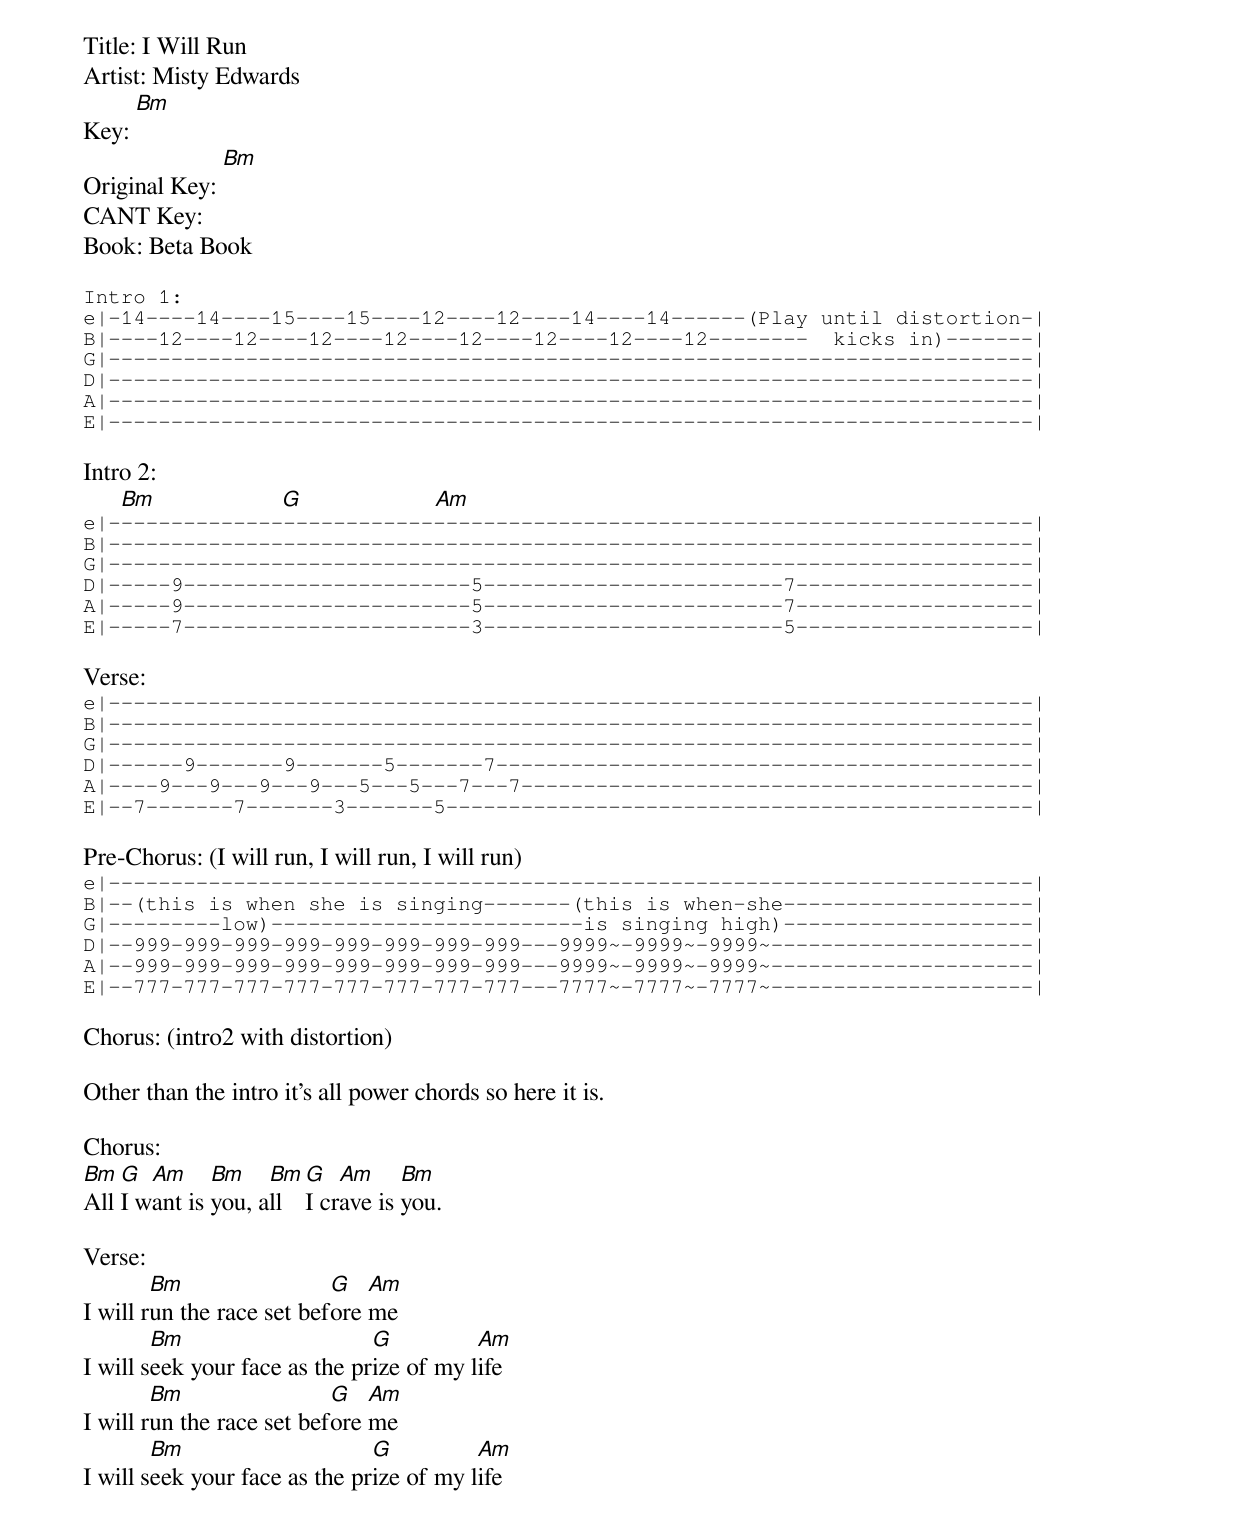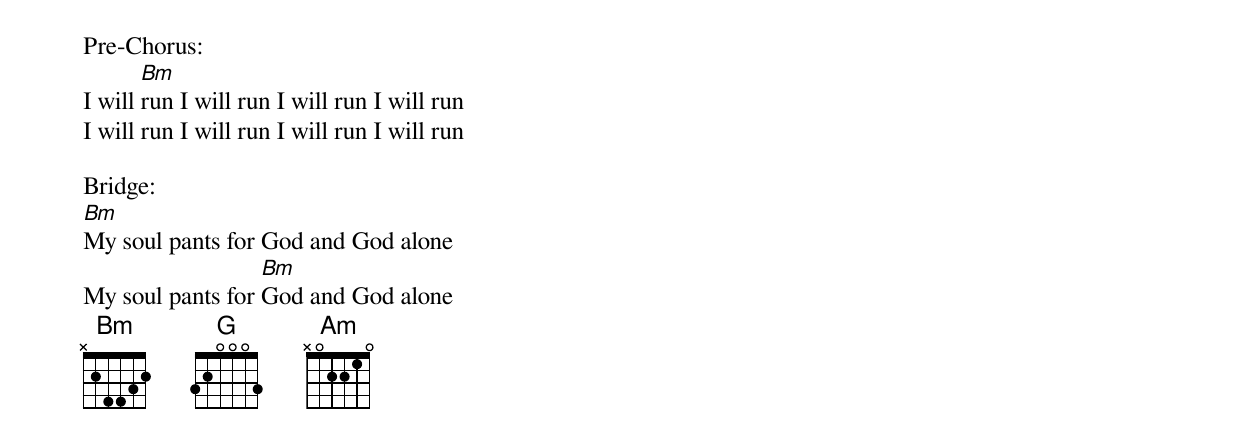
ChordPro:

Title: I Will Run
Artist: Misty Edwards
Key: [Bm]
Original Key: [Bm]
CANT Key: []
Book: Beta Book

{sot}
Intro 1:
e|-14----14----15----15----12----12----14----14------(Play until distortion-|
B|----12----12----12----12----12----12----12----12--------  kicks in)-------|
G|--------------------------------------------------------------------------|
D|--------------------------------------------------------------------------|
A|--------------------------------------------------------------------------|
E|--------------------------------------------------------------------------|
{eot}

Intro 2:
      [Bm]                    [G]                     [Am]
{sot}
e|--------------------------------------------------------------------------|
B|--------------------------------------------------------------------------|
G|--------------------------------------------------------------------------|
D|-----9-----------------------5------------------------7-------------------|
A|-----9-----------------------5------------------------7-------------------|
E|-----7-----------------------3------------------------5-------------------|
{eot}

Verse:
{sot}
e|--------------------------------------------------------------------------|
B|--------------------------------------------------------------------------|
G|--------------------------------------------------------------------------|
D|------9-------9-------5-------7-------------------------------------------|
A|----9---9---9---9---5---5---7---7-----------------------------------------|
E|--7-------7-------3-------5-----------------------------------------------|
{eot}

Pre-Chorus: (I will run, I will run, I will run)
{sot}
e|--------------------------------------------------------------------------|
B|--(this is when she is singing-------(this is when-she--------------------|
G|---------low)-------------------------is singing high)--------------------|
D|--999-999-999-999-999-999-999-999---9999~-9999~-9999~---------------------|
A|--999-999-999-999-999-999-999-999---9999~-9999~-9999~---------------------|
E|--777-777-777-777-777-777-777-777---7777~-7777~-7777~---------------------|
{eot}

Chorus: (intro2 with distortion)

Other than the intro it's all power chords so here it is.

Chorus:
[Bm]All [G]I w[Am]ant is [Bm]you, a[Bm]ll [G]I cr[Am]ave is [Bm]you.

Verse:
I will r[Bm]un the race set bef[G]ore [Am]me
I will s[Bm]eek your face as the pr[G]ize of my l[Am]ife
I will r[Bm]un the race set bef[G]ore [Am]me
I will s[Bm]eek your face as the pr[G]ize of my l[Am]ife

Pre-Chorus:
I will [Bm]run I will run I will run I will run
I will run I will run I will run I will run

Bridge:
[Bm]My soul pants for God and God alone
My soul pants for [Bm]God and God alone
